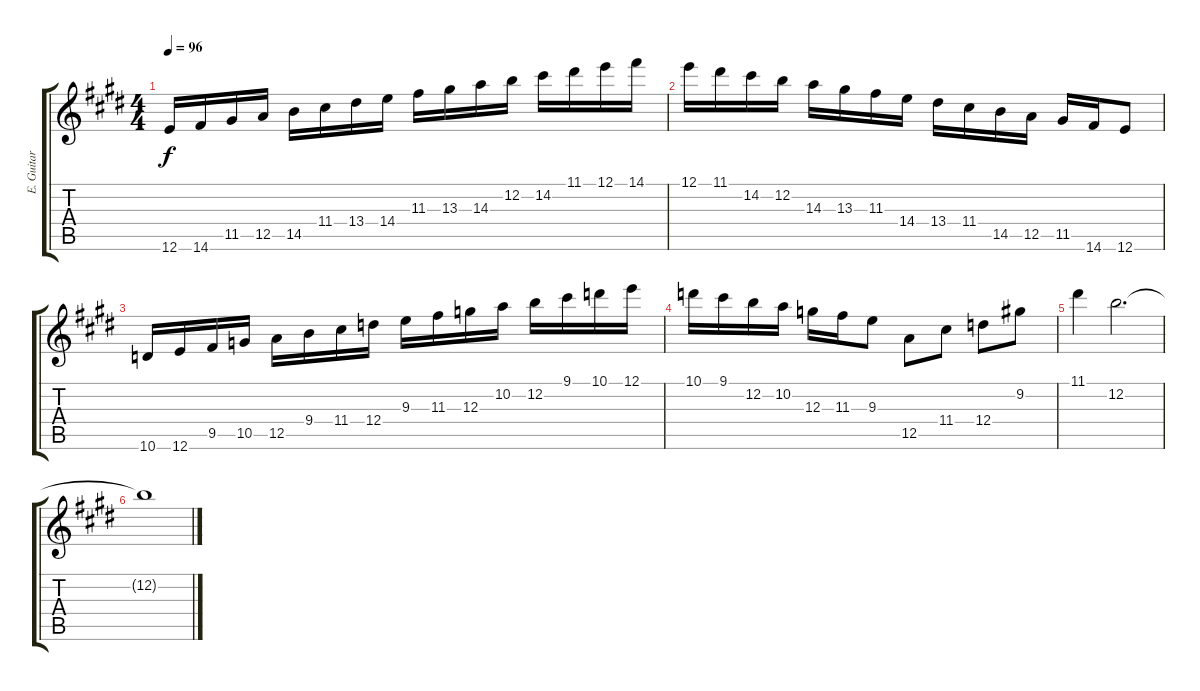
\track ("E. Guitar I" "E. Guitar ") {instrument electricguitarclean}
\staff {score tabs}
\tuning (E4 B3 G3 D3 A2 E2) {hide}
\ts (4 4)
\tempo 96
\clef g2
\ks e
12.6.16{dy f} 14.6.16 11.5.16 12.5.16 14.5.16 11.4.16 13.4.16 14.4.16 11.3.16 13.3.16 14.3.16 12.2.16 14.2.16 11.1.16 12.1.16 14.1.16 |
12.1.16 11.1.16 14.2.16 12.2.16 14.3.16 13.3.16 11.3.16 14.4.16 13.4.16 11.4.16 14.5.16 12.5.16 11.5.16 14.6.16 12.6.8 |
10.6.16 12.6.16 9.5.16 10.5.16 12.5.16 9.4.16 11.4.16 12.4.16 9.3.16 11.3.16 12.3.16 10.2.16 12.2.16 9.1.16 10.1.16 12.1.16 |
10.1.16 9.1.16 12.2.16 10.2.16 12.3.16 11.3.16 9.3.8 12.5.8 11.4.8 12.4.8 9.2.8 |
11.1.4 12.2.2{d} |
12.2{t}.1
